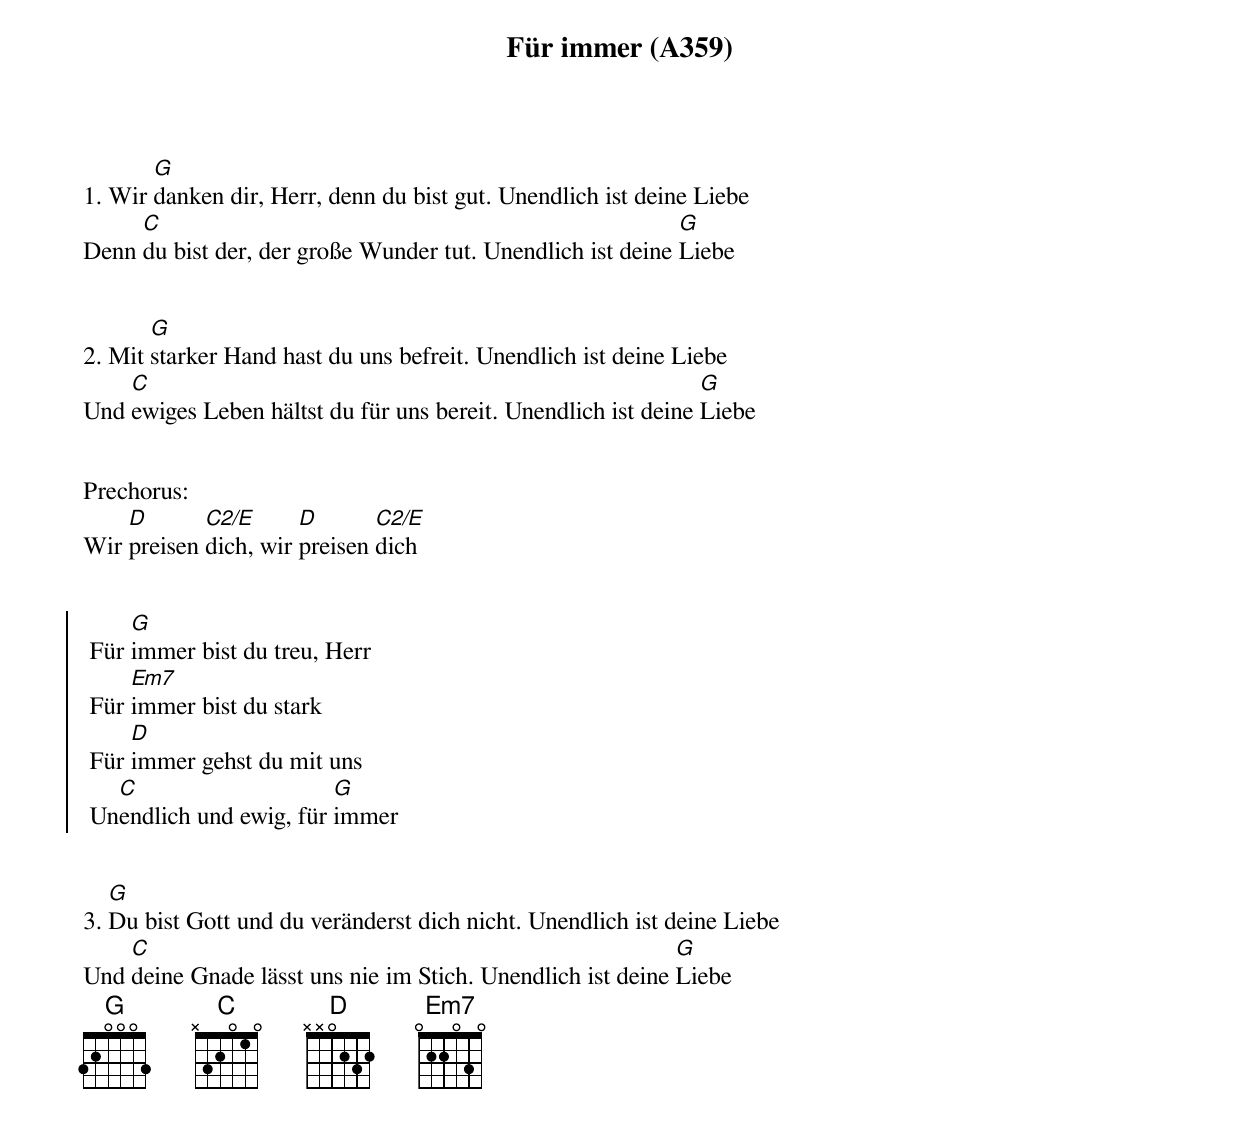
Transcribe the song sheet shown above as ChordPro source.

{title: Für immer (A359)}
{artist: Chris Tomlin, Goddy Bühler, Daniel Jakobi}

1. Wir [G]danken dir, Herr, denn du bist gut. Unendlich ist deine Liebe
Denn [C]du bist der, der große Wunder tut. Unendlich ist deine [G]Liebe


2. Mit [G]starker Hand hast du uns befreit. Unendlich ist deine Liebe
Und [C]ewiges Leben hältst du für uns bereit. Unendlich ist deine [G]Liebe


Prechorus:
Wir [D]preisen [C2/E]dich, wir [D]preisen [C2/E]dich


{soc}
 Für [G]immer bist du treu, Herr
 Für [Em7]immer bist du stark
 Für [D]immer gehst du mit uns
 Un[C]endlich und ewig, für [G]immer
 {eoc}


3. [G]Du bist Gott und du veränderst dich nicht. Unendlich ist deine Liebe
Und [C]deine Gnade lässt uns nie im Stich. Unendlich ist deine [G]Liebe
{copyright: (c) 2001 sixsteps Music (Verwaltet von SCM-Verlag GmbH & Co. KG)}
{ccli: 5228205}
